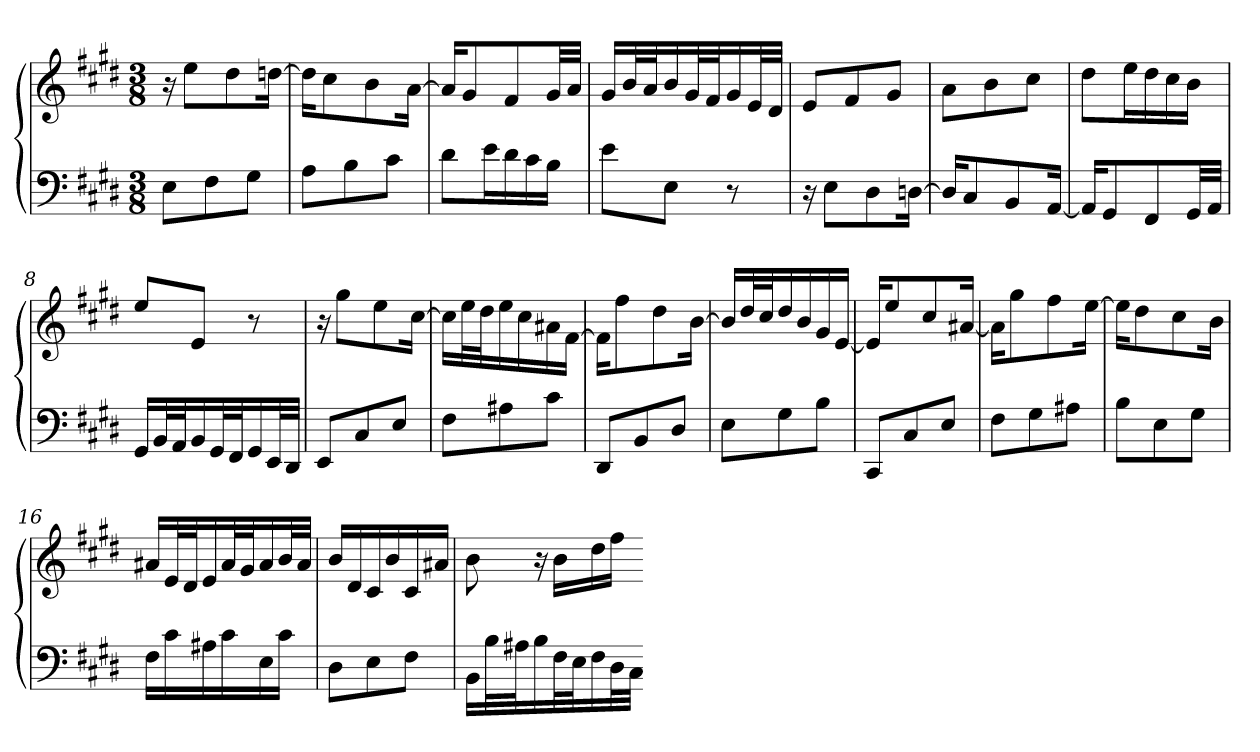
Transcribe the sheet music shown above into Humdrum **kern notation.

**kern	**kern
*part1	*part1
*staff2	*staff1
*clefF4	*clefG2
*k[f#c#g#d#]	*k[f#c#g#d#]
*M3/8	*M3/8
=1	=1
8E\L	16r
.	8ee\L
8F#\	.
.	8dd#\
8G#\J	.
.	[16ddn\Jk
=2	=2
8A\L	16dd\KL]
.	8cc#\
8B\	.
.	8b\
8c#\J	.
.	[16a\Jk
=3	=3
8d#\L	16a/KL]
.	8g#/
16e\L	.
16d#\	8f#/
16c#\	.
16B\JJ	32g#/LL
.	32a/JJJ
=4	=4
8e\L	16g#/LL
.	32b/L
.	32a/J
8E\J	16b/
.	32g#/L
.	32f#/J
8r	16g#/
.	32e/L
.	32d#/JJJ
=5	=5
16r	8e/L
8E\L	.
.	8f#/
8D#\	.
.	8g#/J
[16Dn\Jk	.
=6	=6
16D/KL]	8a\L
8C#/	.
.	8b\
8BB/	.
.	8cc#\J
[16AA/Jk	.
=7	=7
16AA/KL]	8dd#\L
8GG#/	.
.	16ee\L
8FF#/	16dd#\
.	16cc#\
32GG#/LL	16b\JJ
32AA/JJJ	.
=8	=8
16GG#/LL	8ee/L
32BB/L	.
32AA/J	.
16BB/	8e/J
32GG#/L	.
32FF#/J	.
16GG#/	8r
32EE/L	.
32DD#/JJJ	.
=9	=9
8EE/L	16r
.	8gg#\L
8C#/	.
.	8ee\
8E/J	.
.	[16cc#\Jk
=10	=10
8F#\L	16cc#\LL]
.	32ee\L
.	32dd#\J
8A#X\	16ee\
.	16cc#\
8c#\J	16a#X\
.	[16f#\JJ
=11	=11
8DD#/L	16f#\KL]
.	8ff#\
8BB/	.
.	8dd#\
8D#/J	.
.	[16b\Jk
=12	=12
8E\L	16b/LL]
.	32dd#/L
.	32cc#/J
8G#\	16dd#/
.	16b/
8B\J	16g#/
.	[16e/JJ
=13	=13
8CC#/L	16e/KL]
.	8ee/
8C#/	.
.	8cc#/
8E/J	.
.	[16a#X/Jk
=14	=14
8F#\L	16a#\KL]
.	8gg#\
8G#\	.
.	8ff#\
8A#X\J	.
.	[16ee\Jk
=15	=15
8B\L	16ee\KL]
.	8dd#\
8E\	.
.	8cc#\
8G#\J	.
.	16b\Jk
=16	=16
16F#\LL	16a#X/LL
16c#\	32e/L
.	32d#/J
16A#X\	16e/
16c#\	32a#/L
.	32g#/J
16E\	16a#/
16c#\JJ	32b/L
.	32a#/JJJ
=17	=17
8D#\L	16b/LL
.	16d#/
8E\	16c#/
.	16b/
8F#\J	16c#/
.	16a#X/JJ
=18	=18
16BB\LL	8b\
32B\L	.
32A#X\J	.
16B\	16r
32F#\L	16b\LL
32E\J	.
16F#\	16dd#\
32D#\L	16ff#\JJ
32C#\JJJ	.
=-	=-
*-	*-
